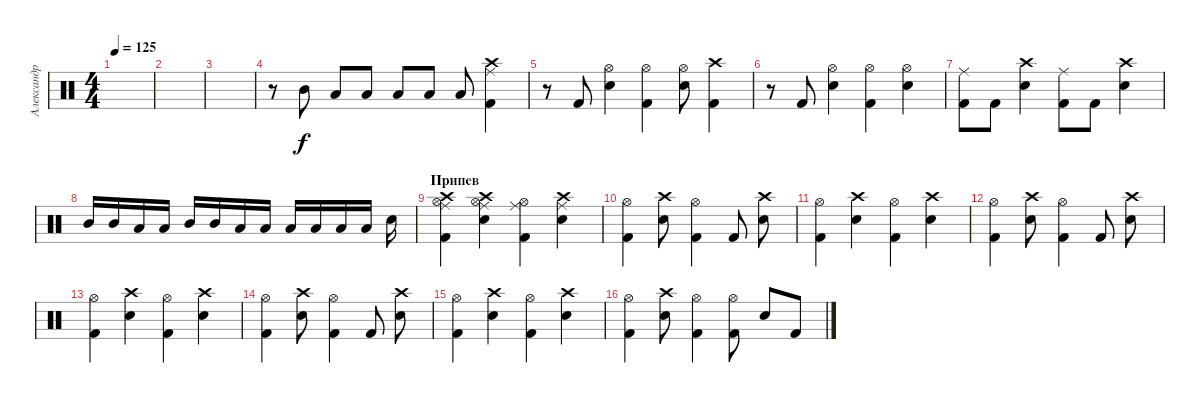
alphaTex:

\track ("Александр Манякин" "Александр ") {instrument percussion}
\staff {score}
\articulation defaults
\ts (4 4)
\tempo 125
\clef neutral
\ks c
|
|
|
r.8 "Mid Tom (hit)".8{volume 16} "Low Tom (hit)".8 "Low Tom (hit)".8 "Low Tom (hit)".8 "Low Tom (hit)".8 "Low Floor Tom (hit)".8 ("Ride (middle)" "Crash high (hit)" "Kick (hit) 2").4{volume 11} |
r.8 "Kick (hit) 2".8 ("Hi-Hat (open)" "Snare (hit) 2").4 ("Hi-Hat (open)" "Kick (hit) 2").4 ("Hi-Hat (open)" "Snare (hit) 2").8 ("Crash high (hit)" "Kick (hit) 2").4 |
r.8 "Kick (hit) 2".8 ("Hi-Hat (open)" "Snare (hit) 2").4 ("Hi-Hat (open)" "Kick (hit) 2").4 ("Hi-Hat (open)" "Snare (hit) 2").4 |
("Kick (hit) 2" "Ride (middle)").8 "Kick (hit) 2".8 ("Crash high (hit)" "Snare (hit) 2").4 ("Kick (hit) 2" "Ride (middle)").8 "Kick (hit) 2".8 ("Crash high (hit)" "Snare (hit) 2").4 |
"Mid Tom (hit)".16 "Mid Tom (hit)".16 "Low Tom (hit)".16 "Low Tom (hit)".16 "Mid Tom (hit)".16 "Mid Tom (hit)".16 "Low Floor Tom (hit)".16 "Low Floor Tom (hit)".16 "Low Tom (hit)".16 "Low Tom (hit)".16 "Low Floor Tom (hit)".16 "Low Floor Tom (hit)".16 "Snare (hit) 2".16{volume 13} |
\section ("" "Припев")
("Crash high (hit)" "Kick (hit) 2" "Hi-Hat (open)" "Ride (middle)").4 ("Hi-Hat (open)" "Snare (hit) 2" "Crash high (hit)" "Ride (middle)").4 ("Hi-Hat (open)" "Kick (hit) 2" "Ride (middle)").4 ("Ride (middle)" "Snare (hit) 2" "Crash high (hit)").4 |
("Kick (hit) 2" "Hi-Hat (open)").4 ("Snare (hit) 2" "Crash high (hit)").8 ("Kick (hit) 2" "Hi-Hat (open)").4 "Kick (hit) 2".8 ("Snare (hit) 2" "Crash high (hit)").8 |
("Kick (hit) 2" "Hi-Hat (open)").4 ("Snare (hit) 2" "Crash high (hit)").4 ("Kick (hit) 2" "Hi-Hat (open)").4 ("Snare (hit) 2" "Crash high (hit)").4 |
("Kick (hit) 2" "Hi-Hat (open)").4 ("Snare (hit) 2" "Crash high (hit)").8 ("Kick (hit) 2" "Hi-Hat (open)").4 "Kick (hit) 2".8 ("Snare (hit) 2" "Crash high (hit)").8 |
("Kick (hit) 2" "Hi-Hat (open)").4 ("Snare (hit) 2" "Crash high (hit)").4 ("Kick (hit) 2" "Hi-Hat (open)").4 ("Snare (hit) 2" "Crash high (hit)").4 |
("Kick (hit) 2" "Hi-Hat (open)").4 ("Snare (hit) 2" "Crash high (hit)").8 ("Kick (hit) 2" "Hi-Hat (open)").4 "Kick (hit) 2".8 ("Snare (hit) 2" "Crash high (hit)").8 |
("Kick (hit) 2" "Hi-Hat (open)").4 ("Snare (hit) 2" "Crash high (hit)").4 ("Kick (hit) 2" "Hi-Hat (open)").4 ("Snare (hit) 2" "Crash high (hit)").4 |
("Kick (hit) 2" "Hi-Hat (open)").4 ("Snare (hit) 2" "Crash high (hit)").8 ("Kick (hit) 2" "Hi-Hat (open)").4 ("Kick (hit) 2" "Hi-Hat (open)").8 "Snare (hit) 2".8{volume 16} "Kick (hit) 2".8{volume 11}
